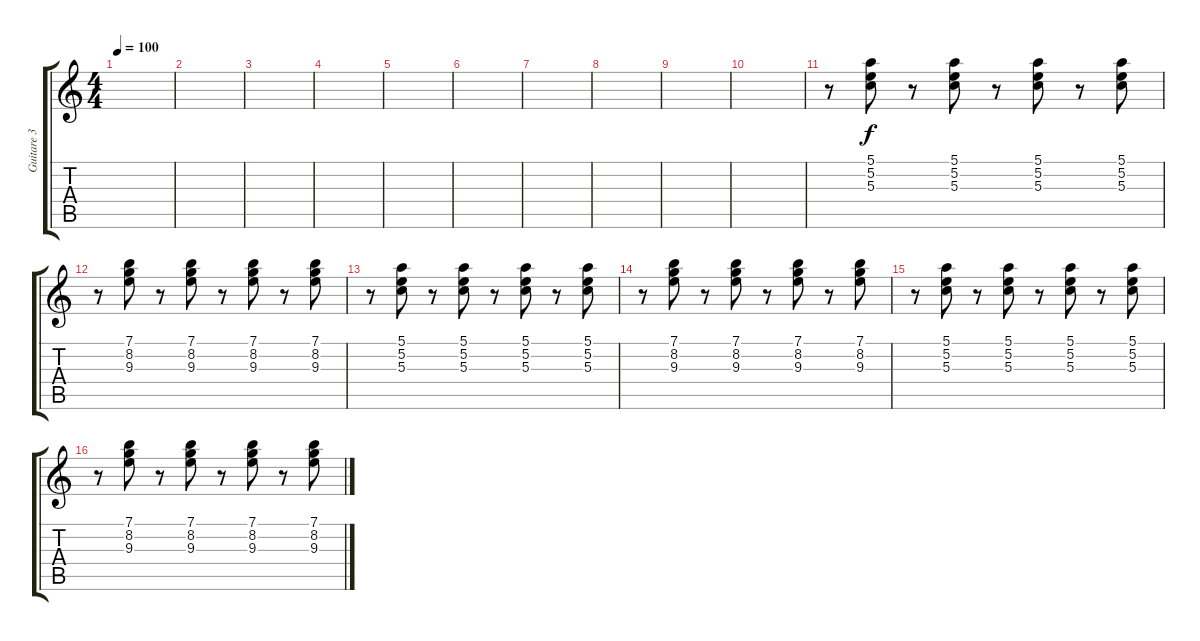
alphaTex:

\track ("Guitare 3" "Guitare 3") {instrument electricguitarclean}
\staff {score tabs}
\tuning (E4 B3 G3 D3 A2 E2) {hide}
\ts (4 4)
\tempo 100
\clef g2
\ks c
|
|
|
|
|
|
|
|
|
|
r.8 (5.1 5.2 5.3).8{volume 8} r.8 (5.1 5.2 5.3).8 r.8 (5.1 5.2 5.3).8 r.8 (5.1 5.2 5.3).8 |
r.8 (7.1 8.2 9.3).8 r.8 (7.1 8.2 9.3).8 r.8 (7.1 8.2 9.3).8 r.8 (7.1 8.2 9.3).8 |
r.8 (5.1 5.2 5.3).8 r.8 (5.1 5.2 5.3).8 r.8 (5.1 5.2 5.3).8 r.8 (5.1 5.2 5.3).8 |
r.8 (7.1 8.2 9.3).8 r.8 (7.1 8.2 9.3).8 r.8 (7.1 8.2 9.3).8 r.8 (7.1 8.2 9.3).8 |
r.8 (5.1 5.2 5.3).8 r.8 (5.1 5.2 5.3).8 r.8 (5.1 5.2 5.3).8 r.8 (5.1 5.2 5.3).8 |
r.8 (7.1 8.2 9.3).8 r.8 (7.1 8.2 9.3).8 r.8 (7.1 8.2 9.3).8 r.8 (7.1 8.2 9.3).8
